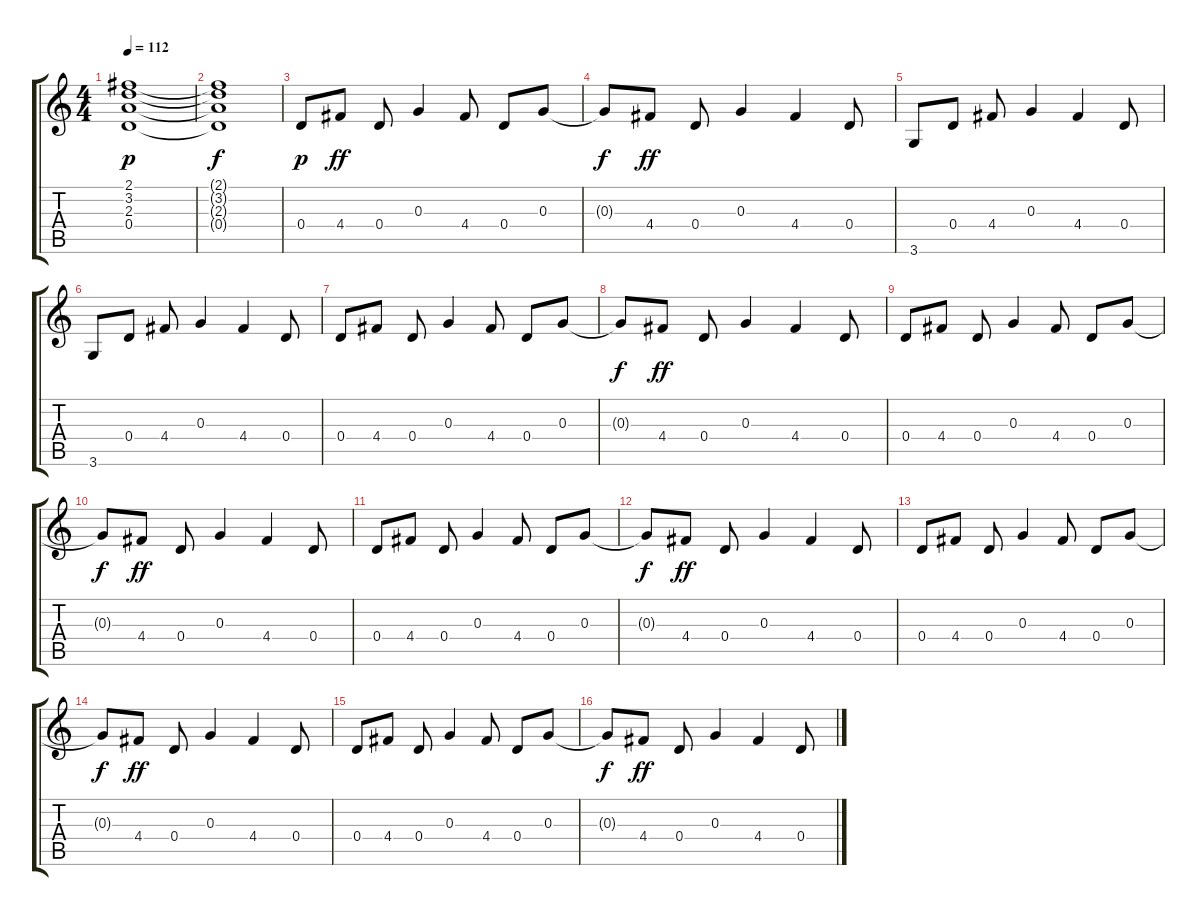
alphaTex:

\track "" {instrument electricguitarclean}
\staff {score tabs}
\tuning (E4 B3 G3 D3 A2 E2) {hide}
\ts (4 4)
\tempo 112
\clef g2
\ks c
(2.1 3.2 2.3 0.4).1{dy p} |
(2.1{t} 3.2{t} 2.3{t} 0.4{t}).1{dy f} |
0.4.8{dy p} 4.4.8{dy ff} 0.4.8 0.3.4 4.4.8 0.4.8 0.3.8 |
0.3{t}.8{dy f} 4.4.8{dy ff} 0.4.8 0.3.4 4.4.4 0.4.8 |
3.6.8 0.4.8 4.4.8 0.3.4 4.4.4 0.4.8 |
3.6.8 0.4.8 4.4.8 0.3.4 4.4.4 0.4.8 |
0.4.8 4.4.8 0.4.8 0.3.4 4.4.8 0.4.8 0.3.8 |
0.3{t}.8{dy f} 4.4.8{dy ff} 0.4.8 0.3.4 4.4.4 0.4.8 |
0.4.8 4.4.8 0.4.8 0.3.4 4.4.8 0.4.8 0.3.8 |
0.3{t}.8{dy f} 4.4.8{dy ff} 0.4.8 0.3.4 4.4.4 0.4.8 |
0.4.8 4.4.8 0.4.8 0.3.4 4.4.8 0.4.8 0.3.8 |
0.3{t}.8{dy f} 4.4.8{dy ff} 0.4.8 0.3.4 4.4.4 0.4.8 |
0.4.8 4.4.8 0.4.8 0.3.4 4.4.8 0.4.8 0.3.8 |
0.3{t}.8{dy f} 4.4.8{dy ff} 0.4.8 0.3.4 4.4.4 0.4.8 |
0.4.8 4.4.8 0.4.8 0.3.4 4.4.8 0.4.8 0.3.8 |
0.3{t}.8{dy f} 4.4.8{dy ff} 0.4.8 0.3.4 4.4.4 0.4.8
